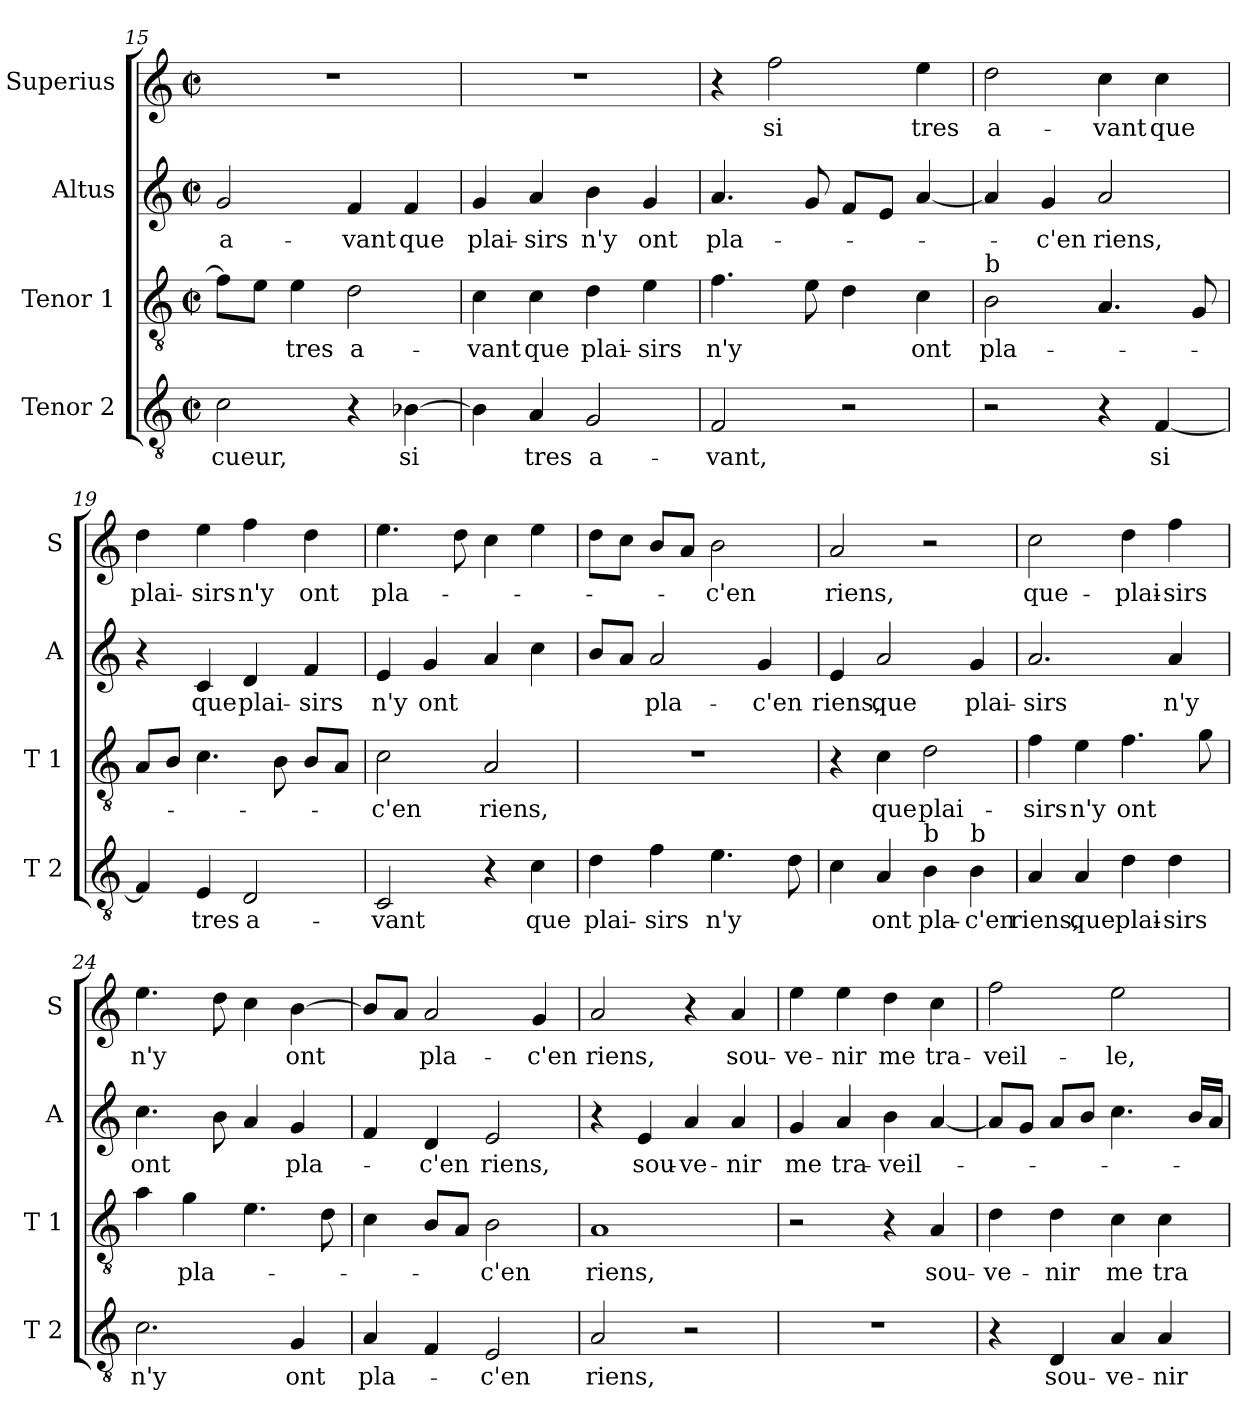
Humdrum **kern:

**kern	**text	**kern	**text	**kern	**text	**kern	**text
*part4	*part4	*part3	*part3	*part2	*part2	*part1	*part1
*staff4	*staff4	*staff3	*staff3	*staff2	*staff2	*staff1	*staff1
*I"Tenor 2	*	*I"Tenor 1	*	*I"Altus	*	*I"Superius	*
*I'T 2	*	*I'T 1	*	*I'A	*	*I'S	*
*clefGv2	*	*clefGv2	*	*clefG2	*	*clefG2	*
*k[]	*	*k[]	*	*k[]	*	*k[]	*
*C:	*	*C:	*	*C:	*	*C:	*
*M2/2	*	*M2/2	*	*M2/2	*	*M2/2	*
*met(c|)	*	*met(c|)	*	*met(c|)	*	*met(c|)	*
=15	=15	=15	=15	=15	=15	=15	=15
2c\	cueur,	8f\L]	.	2g/	a-	1r	.
.	.	8e\J	.	.	.	.	.
.	.	4e\	tres	.	.	.	.
4r	.	2d\	a-	4f/	-vant	.	.
[4B-X\	si	.	.	4f/	que	.	.
!!LO:PB:g=z
=16	=16	=16	=16	=16	=16	=16	=16
4B-\]	.	4c\	-vant	4g/	plai-	1r	.
4A/	tres	4c\	que	4a/	-sirs	.	.
2G/	a-	4d\	plai-	4b\	n'y	.	.
.	.	4e\	-sirs	4g/	ont	.	.
=17	=17	=17	=17	=17	=17	=17	=17
2F/	-vant,	4.f\	n'y	4.a/	pla-	4r	.
.	.	.	.	.	.	2ff\	si
.	.	8e\	.	8g/	.	.	.
2r	.	4d\	.	8f/L	.	.	.
.	.	.	.	8e/J	.	.	.
.	.	4c\	ont	[4a/	.	4ee\	tres
=18	=18	=18	=18	=18	=18	=18	=18
!	!	!LO:TX:a:t=b	!	!	!	!	!
2r	.	2B\	pla-	4a/]	.	2dd\	a-
.	.	.	.	4g/	-c'en	.	.
4r	.	4.A/	.	2a/	riens,	4cc\	-vant
[4F/	si	.	.	.	.	4cc\	que
.	.	8G/	.	.	.	.	.
=19	=19	=19	=19	=19	=19	=19	=19
4F/]	.	8A/L	.	4r	.	4dd\	plai-
.	.	8B/J	.	.	.	.	.
4E/	tres	4.c\	.	4c/	que	4ee\	-sirs
2D/	a-	.	.	4d/	plai-	4ff\	n'y
.	.	8B\	.	.	.	.	.
.	.	8B/L	.	4f/	-sirs	4dd\	ont
.	.	8A/J	.	.	.	.	.
=20	=20	=20	=20	=20	=20	=20	=20
2C/	-vant	2c\	-c'en	4e/	n'y	4.ee\	pla-
.	.	.	.	4g/	ont	.	.
.	.	.	.	.	.	8dd\	.
4r	.	2A/	riens,	4a/	.	4cc\	.
4c\	que	.	.	4cc\	.	4ee\	.
!!LO:LB:g=z
=21	=21	=21	=21	=21	=21	=21	=21
4d\	plai-	1r	.	8b/L	.	8dd\L	.
.	.	.	.	8a/J	.	8cc\J	.
4f\	-sirs	.	.	2a/	pla-	8b/L	.
.	.	.	.	.	.	8a/J	.
4.e\	n'y	.	.	.	.	2b\	-c'en
.	.	.	.	4g/	-c'en	.	.
8d\	.	.	.	.	.	.	.
=22	=22	=22	=22	=22	=22	=22	=22
4c\	.	4r	.	4e/	riens,	2a/	riens,
4A/	ont	4c\	que	2a/	que	.	.
!LO:TX:a:t=b	!	!	!	!	!	!	!
4B\	pla-	2d\	plai-	.	.	2r	.
!LO:TX:a:t=b	!	!	!	!	!	!	!
4B\	-c'en	.	.	4g/	plai-	.	.
=23	=23	=23	=23	=23	=23	=23	=23
4A/	riens,	4f\	-sirs	2.a/	-sirs	2cc\	que-
4A/	que	4e\	n'y	.	.	.	.
4d\	plai-	4.f\	ont	.	.	4dd\	-plai-
4d\	-sirs	.	.	4a/	n'y	4ff\	-sirs
.	.	8g\	.	.	.	.	.
=24	=24	=24	=24	=24	=24	=24	=24
2.c\	n'y	4a\	.	4.cc\	ont	4.ee\	n'y
.	.	4g\	pla-	.	.	.	.
.	.	.	.	8b\	.	8dd\	.
.	.	4.e\	.	4a/	.	4cc\	.
4G/	ont	.	.	4g/	pla-	[4b\	ont
.	.	8d\	.	.	.	.	.
=25	=25	=25	=25	=25	=25	=25	=25
4A/	pla-	4c\	.	4f/	.	8b/L]	.
.	.	.	.	.	.	8a/J	.
4F/	.	8B/L	.	4d/	-c'en	2a/	pla-
.	.	8A/J	.	.	.	.	.
2E/	-c'en	2B\	-c'en	2e/	riens,	.	.
.	.	.	.	.	.	4g/	-c'en
!!LO:LB:g=z
=26	=26	=26	=26	=26	=26	=26	=26
2A/	riens,	1A	riens,	4r	.	2a/	riens,
.	.	.	.	4e/	sou-	.	.
2r	.	.	.	4a/	-ve-	4r	.
.	.	.	.	4a/	-nir	4a/	sou-
=27	=27	=27	=27	=27	=27	=27	=27
1r	.	2r	.	4g/	me	4ee\	-ve-
.	.	.	.	4a/	tra-	4ee\	-nir
.	.	4r	.	4b\	-veil-	4dd\	me
.	.	4A/	sou-	[4a/	.	4cc\	tra-
=28	=28	=28	=28	=28	=28	=28	=28
4r	.	4d\	-ve-	8a/L]	.	2ff\	-veil-
.	.	.	.	8g/J	.	.	.
4D/	sou-	4d\	-nir	8a/L	.	.	.
.	.	.	.	8b/J	.	.	.
4A/	-ve-	4c\	me	4.cc\	.	2ee\	-le,
4A/	-nir	4c\	tra-	.	.	.	.
.	.	.	.	16b/LL	.	.	.
.	.	.	.	16a/JJ	.	.	.
=	=	=	=	=	=	=	=
*-	*-	*-	*-	*-	*-	*-	*-
